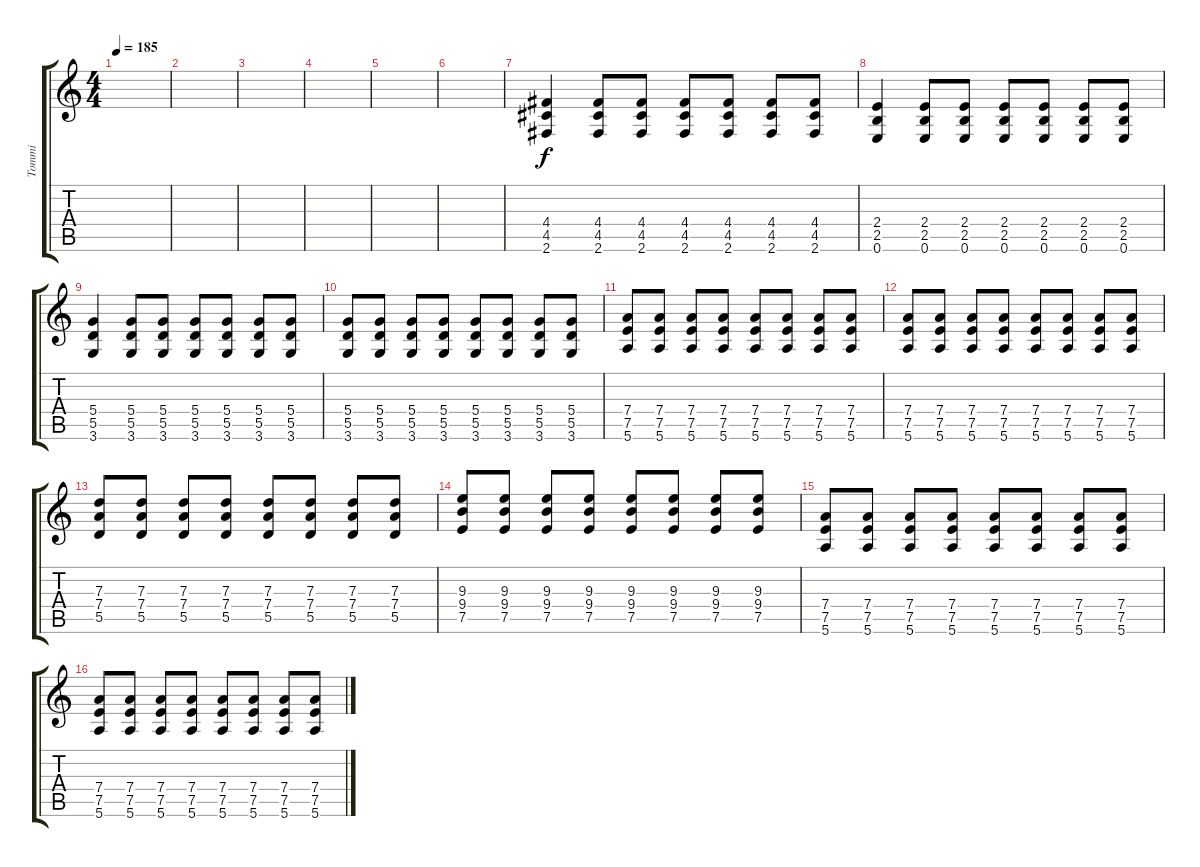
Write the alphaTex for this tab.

\track ("Tommi" "Tommi") {instrument distortionguitar}
\staff {score tabs}
\tuning (E4 B3 G3 D3 A2 E2) {hide}
\ts (4 4)
\tempo 185
\clef g2
\ks c
|
|
|
|
|
|
(4.4 4.5 2.6).4 (4.4 4.5 2.6).8 (4.4 4.5 2.6).8 (4.4 4.5 2.6).8 (4.4 4.5 2.6).8 (4.4 4.5 2.6).8 (4.4 4.5 2.6).8 |
(2.4 2.5 0.6).4 (2.4 2.5 0.6).8 (2.4 2.5 0.6).8 (2.4 2.5 0.6).8 (2.4 2.5 0.6).8 (2.4 2.5 0.6).8 (2.4 2.5 0.6).8 |
(5.4 5.5 3.6).4 (5.4 5.5 3.6).8 (5.4 5.5 3.6).8 (5.4 5.5 3.6).8 (5.4 5.5 3.6).8 (5.4 5.5 3.6).8 (5.4 5.5 3.6).8 |
(5.4 5.5 3.6).8 (5.4 5.5 3.6).8 (5.4 5.5 3.6).8 (5.4 5.5 3.6).8 (5.4 5.5 3.6).8 (5.4 5.5 3.6).8 (5.4 5.5 3.6).8 (5.4 5.5 3.6).8 |
(7.4 7.5 5.6).8 (7.4 7.5 5.6).8 (7.4 7.5 5.6).8 (7.4 7.5 5.6).8 (7.4 7.5 5.6).8 (7.4 7.5 5.6).8 (7.4 7.5 5.6).8 (7.4 7.5 5.6).8 |
(7.4 7.5 5.6).8 (7.4 7.5 5.6).8 (7.4 7.5 5.6).8 (7.4 7.5 5.6).8 (7.4 7.5 5.6).8 (7.4 7.5 5.6).8 (7.4 7.5 5.6).8 (7.4 7.5 5.6).8 |
(7.3 7.4 5.5).8 (7.3 7.4 5.5).8 (7.3 7.4 5.5).8 (7.3 7.4 5.5).8 (7.3 7.4 5.5).8 (7.3 7.4 5.5).8 (7.3 7.4 5.5).8 (7.3 7.4 5.5).8 |
(9.3 9.4 7.5).8 (9.3 9.4 7.5).8 (9.3 9.4 7.5).8 (9.3 9.4 7.5).8 (9.3 9.4 7.5).8 (9.3 9.4 7.5).8 (9.3 9.4 7.5).8 (9.3 9.4 7.5).8 |
(7.4 7.5 5.6).8 (7.4 7.5 5.6).8 (7.4 7.5 5.6).8 (7.4 7.5 5.6).8 (7.4 7.5 5.6).8 (7.4 7.5 5.6).8 (7.4 7.5 5.6).8 (7.4 7.5 5.6).8 |
(7.4 7.5 5.6).8 (7.4 7.5 5.6).8 (7.4 7.5 5.6).8 (7.4 7.5 5.6).8 (7.4 7.5 5.6).8 (7.4 7.5 5.6).8 (7.4 7.5 5.6).8 (7.4 7.5 5.6).8
